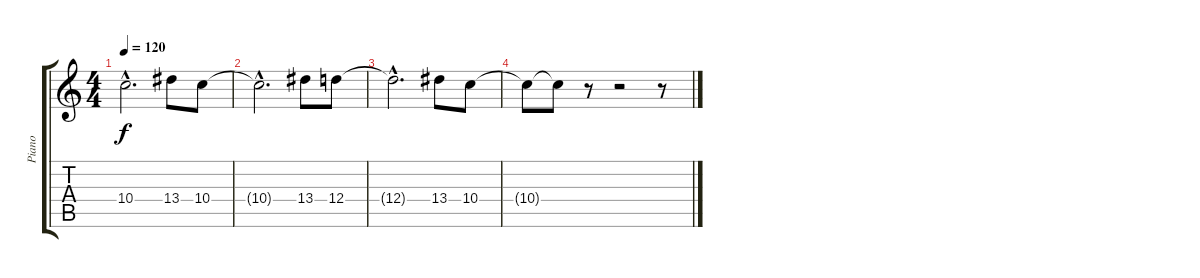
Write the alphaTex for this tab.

\track ("Piano" "Piano") {instrument electricguitarjazz}
\staff {score tabs}
\tuning (E4 B3 G3 D3 A2 E2) {hide}
\ts (4 4)
\tempo 120
\clef g2
\ks c
10.4{hac}.2{d dy f volume 5} 13.4.8 10.4.8 |
10.4{hac t}.2{d volume 4} 13.4.8 12.4.8 |
12.4{hac t}.2{d volume 3} 13.4.8 10.4.8 |
10.4{t}.8 10.4{t}.8{volume 2} r.8 r.2 r.8
